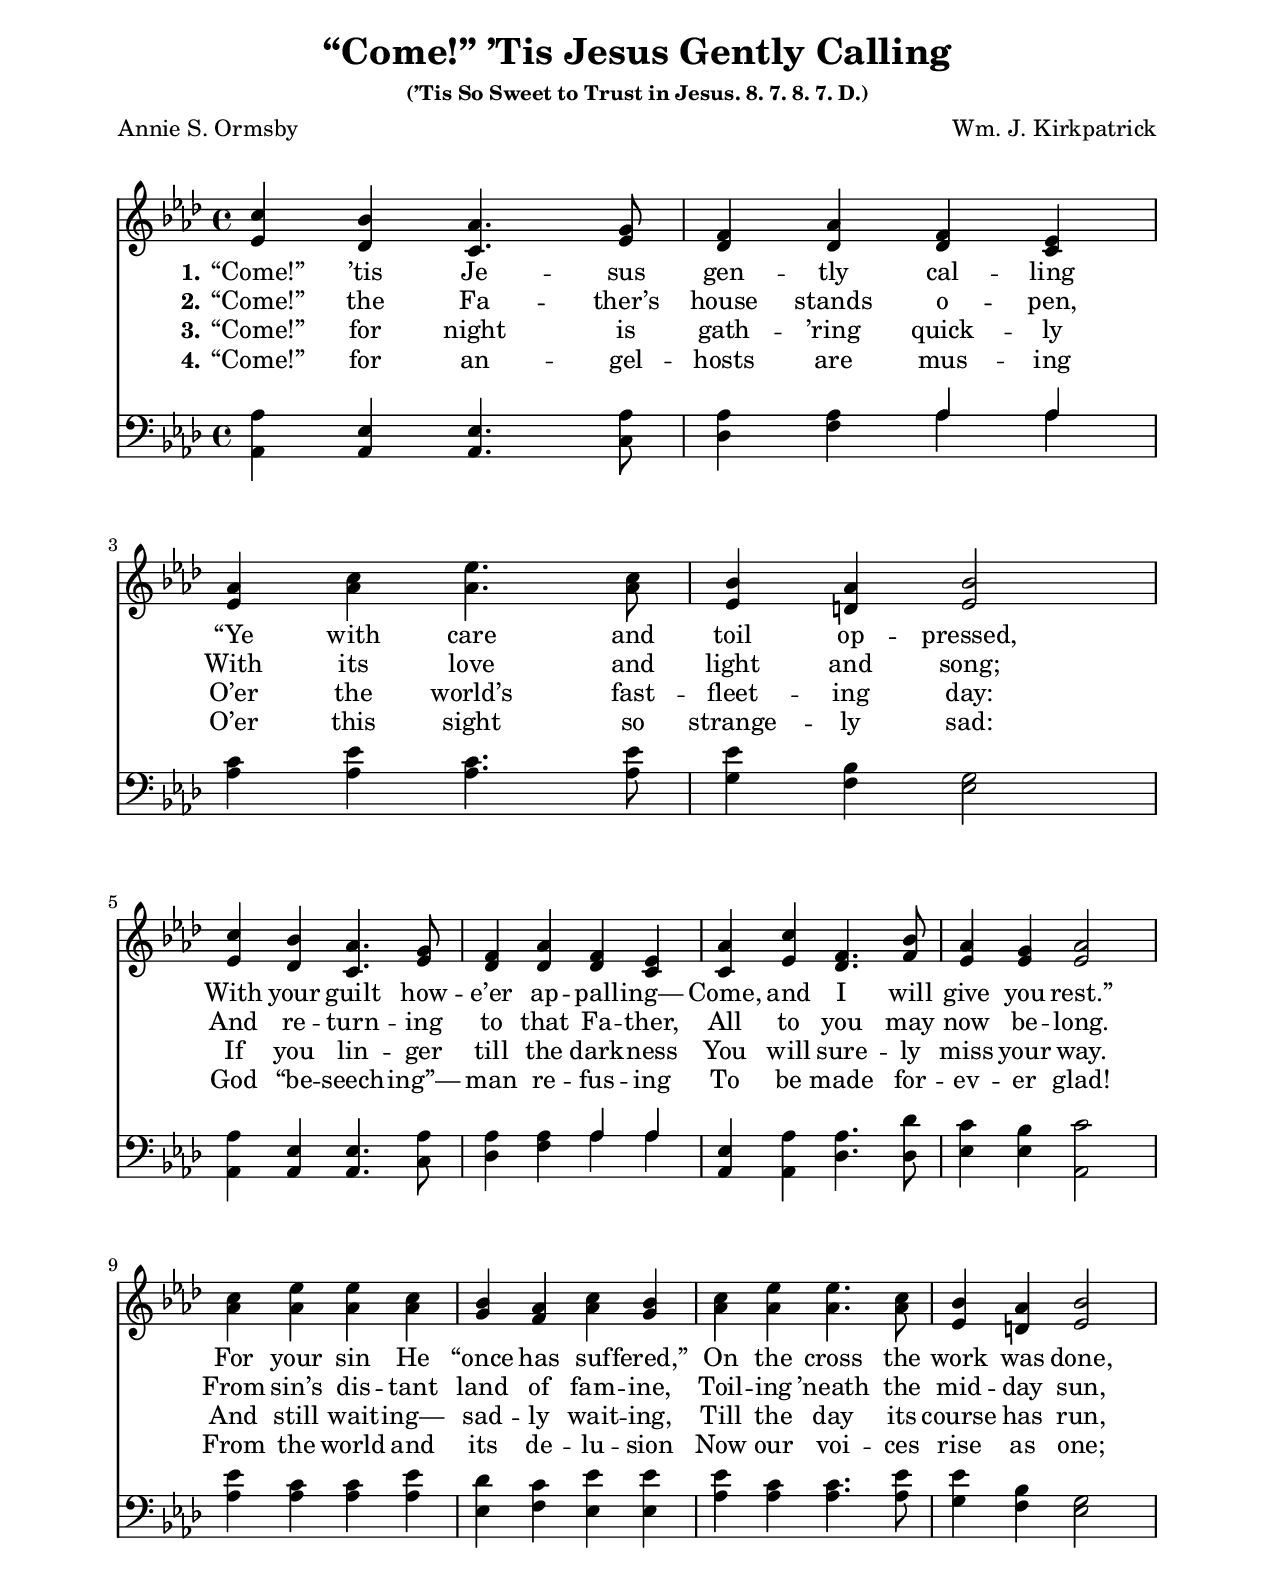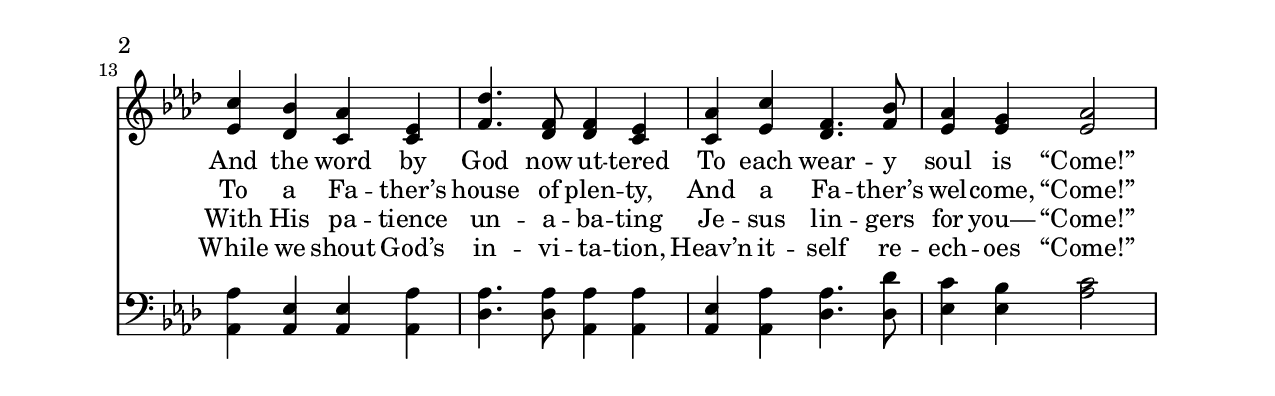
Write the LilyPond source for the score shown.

\paper {
  #(set-paper-size "letter")
indent = 0\cm
top-margin = 1\cm
bottom-margin = 1\cm
left-margin = 2\cm
right-margin = 2\cm
}

\header{
title = "“Come!” ’Tis Jesus Gently Calling"
subsubtitle = "(’Tis So Sweet to Trust in Jesus. 8. 7. 8. 7. D.)"
%meter = "8.7.8.7. D."
poet = "Annie S. Ormsby"
composer = "Wm. J. Kirkpatrick"
%copyright = ""
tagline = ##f
}

notesSoprano = {
\relative a' {
c4 bes aes4. g8 f4 aes f ees | aes4 c ees4. c8 bes4 aes bes2
c4 bes aes4. g8 f4 aes f ees | aes4 c f,4. bes8 aes4 g aes2
c4 ees ees c bes aes c bes | c ees ees4. c8 bes4 aes bes2
c4 bes aes ees des'4. f,8 f4 ees | aes c f,4. bes8 aes4 g aes2
}
}

notesAlto = {
\relative e' {
ees4 des c4. ees8 des4 des des c | ees4 aes aes4. aes8 ees4 d ees2
ees4 des c4. ees8 des4 des des c | c4 ees des4. f8 ees4 ees ees2
aes4 aes aes aes g f aes g | aes aes aes4. aes8 ees4 d ees2
ees4 des c c f4. des8 des4 c | c ees des4. f8 ees4 ees ees2
}
}

notesTenor = {
\relative a {
aes4 ees ees4. aes8 aes4 aes \new Voice { \voiceOne aes aes } | c4 ees c4. ees8 ees4 bes g2
aes4 ees ees4. aes8 aes4 aes \new Voice { \voiceOne aes aes } | ees4 aes aes4. des8 c4 bes c2
ees4 c c ees des c ees ees | ees c c4. ees8 ees4 bes g2
aes4 ees ees aes aes4. aes8 aes4 aes | ees aes aes4. des8 c4 bes c2
}
}

notesBass = {
\relative a, {
aes4 aes aes4. c8 des4 f \new Voice { \voiceTwo aes aes } | aes4 aes aes4. aes8 g4 f ees2
aes,4 aes aes4. c8 des4 f \new Voice { \voiceTwo aes aes } | aes,4 aes des4. des8 ees4 ees aes,2
aes'4 aes aes aes ees f ees ees | aes aes aes4. aes8 g4 f ees2
aes,4 aes aes aes des4. des8 aes4 aes | aes aes des4. des8 ees4 ees aes2
}
}

\score {
  \new ChoirStaff <<
    \set ChoirStaff.systemStartDelimiter = #'SystemStartBar
\relative c' \new Staff {
\override Staff.TimeSignature #'style = #'() \time 4/4
\once \override Score.MetronomeMark #'transparent = ##t
\tempo 4 = 90
\key aes \major
\clef treble << \notesSoprano \notesAlto >> }
\addlyrics {
\set stanza = "1."
“Come!” ’tis Je -- sus gen -- tly cal -- ling
“Ye with care and toil op -- pressed, \break
With your guilt how -- e’er ap -- pall -- ing—
Come, and I will give you rest.” \break
For your sin He “once has suf -- fered,”
On the cross the work was done, \break
And the word by God now ut -- tered
To each wear -- y soul is “Come!”
%    minimumVerticalExtent = #'(-1.5 . 1.5)
} \addlyrics {
\set stanza = "2."
“Come!” the Fa -- ther’s house stands o -- pen,
With its love and light and song;
And re -- turn -- ing to that Fa -- ther,
All to you may now be -- long.
From sin’s dis -- tant land of fam -- ine,
Toil -- ing ’neath the mid -- day sun,
To a Fa -- ther’s house of plen -- ty,
And a Fa -- ther’s wel -- come, “Come!”
} \addlyrics {
\set stanza = "3."
“Come!” for night is gath -- ’ring quick -- ly
O’er the world’s fast -- fleet -- ing day:
If you lin -- ger till the dark -- ness
You will sure -- ly miss your way.
And still wait -- ing— sad -- ly wait -- ing,
Till the day its course has run,
With His pa -- tience un -- a -- ba -- ting
Je -- sus lin -- gers for you— “Come!”
} \addlyrics {
\set stanza = "4."
“Come!” for an -- gel -- hosts are mus -- ing
O’er this sight so strange -- ly sad:
God “be -- seech -- ing”— man re -- fus -- ing
To be made for -- ev -- er glad!
From the world and its de -- lu -- sion
Now our voi -- ces rise as one;
While we shout God’s in -- vi -- ta -- tion,
Heav’n it -- self re -- ech -- oes “Come!”
}
\relative c, \new Staff { \override Staff.TimeSignature #'style = #'() \time 4/4 \key aes \major \clef bass << \notesTenor \notesBass >> }
>>
\midi{}
\layout{}
}

\version "2.14.1"  % necessary for upgrading to future LilyPond versions.

